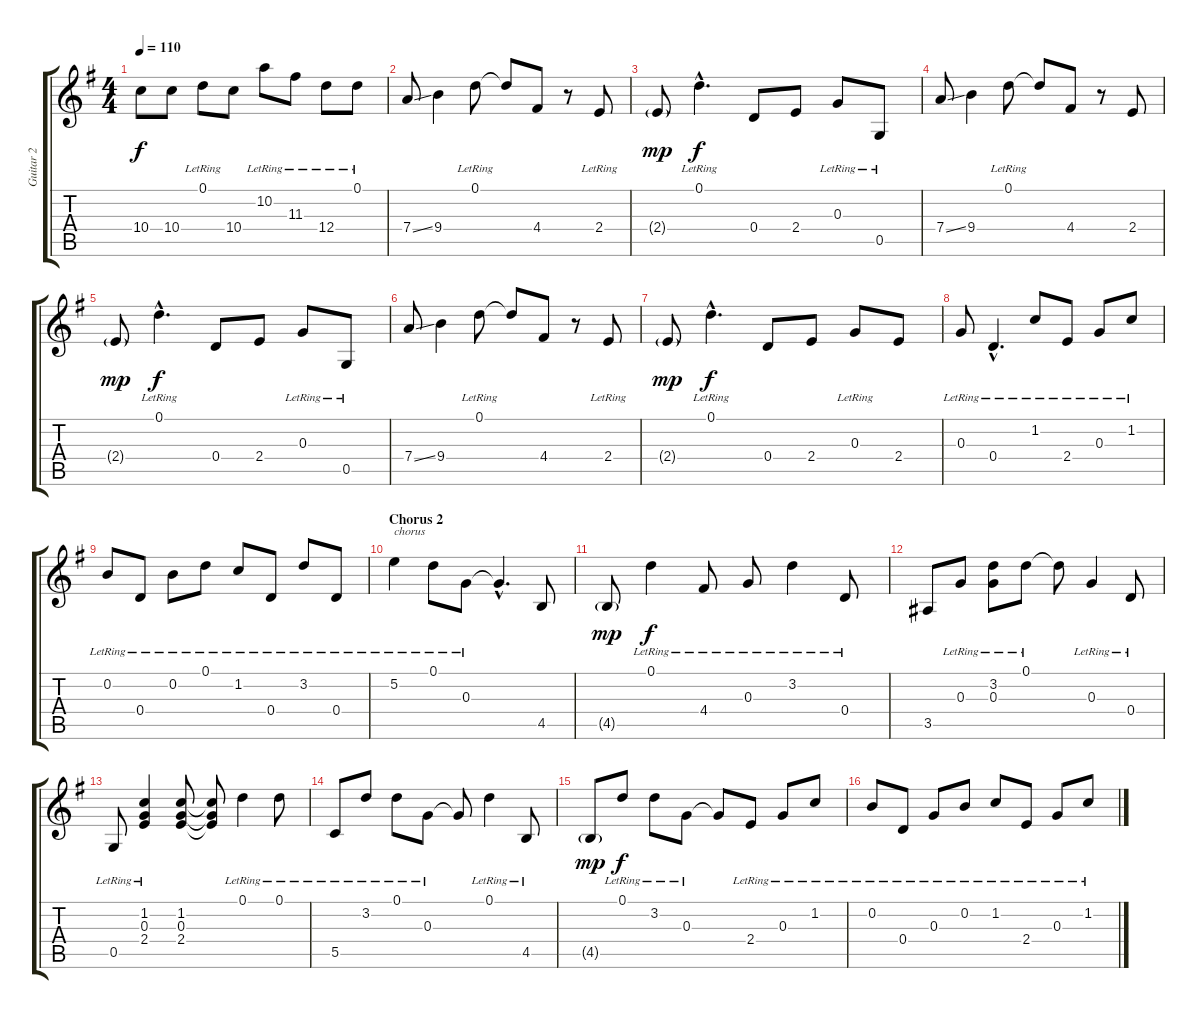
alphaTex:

\track ("Guitar 2" "Guitar 2") {instrument electricguitarjazz}
\staff {score tabs}
\tuning (D4 B3 G3 D3 G2 D2) {hide}
\ts (4 4)
\tempo 110
\clef g2
\ks g
10.4.8{dy f} 10.4.8 0.1{lr}.8 10.4.8 10.2{lr}.8 11.3{lr}.8 12.4{lr}.8 0.1{lr}.8 |
7.4{ss}.8 9.4.4 0.1{lr}.8 0.1{t}.8 4.4.8 r.8 2.4{lr}.8 |
2.4{g}.8{dy mp} 0.1{hac lr}.4{d dy f} 0.4.8 2.4.8 0.3{lr}.8 0.5{lr}.8 |
7.4{ss}.8 9.4.4 0.1{lr}.8 0.1{t}.8 4.4.8 r.8 2.4.8 |
2.4{g}.8{dy mp} 0.1{hac lr}.4{d dy f} 0.4.8 2.4.8 0.3{lr}.8 0.5{lr}.8 |
7.4{ss}.8 9.4.4 0.1{lr}.8 0.1{t}.8 4.4.8 r.8 2.4{lr}.8 |
2.4{g}.8{dy mp} 0.1{hac lr}.4{d dy f} 0.4.8 2.4.8 0.3{lr}.8 2.4.8 |
0.3{lr}.8 0.4{hac lr}.4{d} 1.2{lr}.8 2.4{lr}.8 0.3{lr}.8 1.2{lr}.8 |
0.2{lr}.8 0.4{lr}.8 0.2{lr}.8 0.1{lr}.8 1.2{lr}.8 0.4{lr}.8 3.2{lr}.8 0.4{lr}.8 |
\section ("" "Chorus 2")
5.2{lr}.4{txt "chorus"} 0.1{lr}.8 0.3{lr}.8 0.3{hac t}.4{d} 4.5.8 |
4.5{g}.8{dy mp} 0.1{lr}.4{dy f} 4.4{lr}.8 0.3{lr}.8 3.2{lr}.4 0.4{lr}.8 |
3.5.8 0.3{lr}.8 (3.2{lr} 0.3{lr}).8 0.1{lr}.8 0.1{t}.8 0.3{lr}.4 0.4{lr}.8 |
0.5{lr}.8 (1.2{lr} 0.3{lr} 2.4{lr}).4 (1.2 0.3 2.4).8 (1.2{t} 0.3{t} 2.4{t}).8 0.1{lr}.4 0.1{lr}.8 |
5.5{lr}.8 3.2{lr}.8 0.1{lr}.8 0.3{lr}.8 0.3{t}.8 0.1{lr}.4 4.5{lr}.8 |
4.5{g}.8{dy mp} 0.1{lr}.8{dy f} 3.2{lr}.8 0.3{lr}.8 0.3{t}.8 2.4{lr}.8 0.3{lr}.8 1.2{lr}.8 |
0.2{lr}.8 0.4{lr}.8 0.3{lr}.8 0.2{lr}.8 1.2{lr}.8 2.4{lr}.8 0.3{lr}.8 1.2{lr}.8
